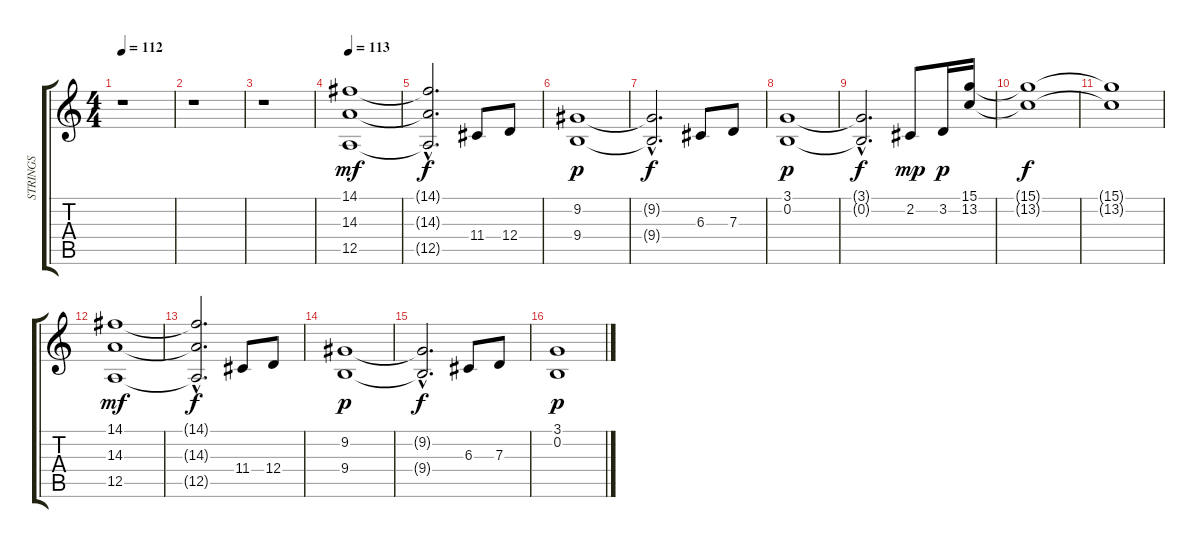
\track ("STRINGS" "STRINGS") {instrument stringensemble2}
\staff {score tabs}
\tuning (E4 B3 G3 D3 A2 E2) {hide}
\ts (4 4)
\tempo 112
\clef g2
\ks c
r.1{dy f} |
r.1 |
r.1 |
\tempo 113
(14.1 14.3 12.5).1{dy mf} |
(14.1{t} 14.3{t} 12.5{hac t}).2{d dy f} 11.4.8 12.4.8 |
(9.2 9.4).1{dy p} |
(9.2{t} 9.4{hac t}).2{d dy f} 6.3.8 7.3.8 |
(3.1 0.2).1{dy p} |
(3.1{hac t} 0.2{hac t}).2{d dy f} 2.2.8{dy mp} 3.2.16{dy p} (15.1 13.2).16 |
(15.1{t} 13.2{t}).1{dy f} |
(15.1{t} 13.2{t}).1 |
(14.1 14.3 12.5).1{dy mf} |
(14.1{t} 14.3{t} 12.5{hac t}).2{d dy f} 11.4.8 12.4.8 |
(9.2 9.4).1{dy p} |
(9.2{t} 9.4{hac t}).2{d dy f} 6.3.8 7.3.8 |
(3.1 0.2).1{dy p}
